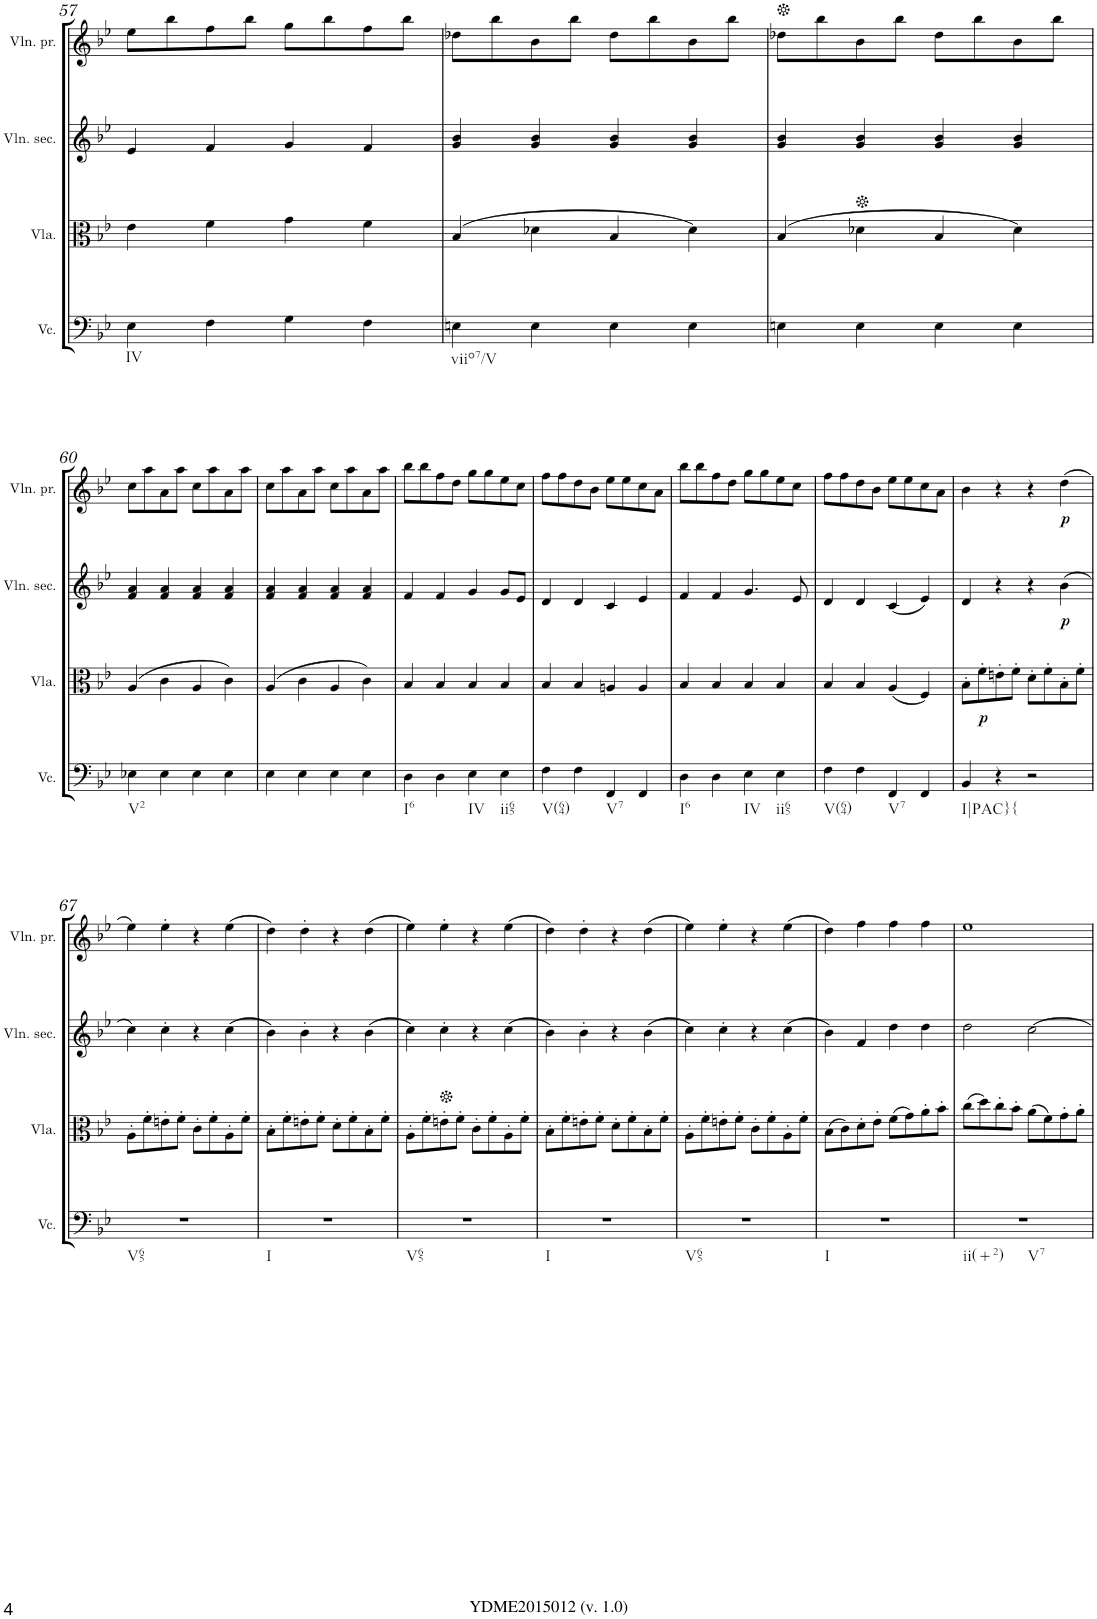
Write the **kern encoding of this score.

**kern	**kern	**dynam	**kern	**dynam	**kern	**dynam
*part4	*part3	*part3	*part2	*part2	*part1	*part1
*staff4	*staff3	*staff3	*staff2	*staff2	*staff1	*staff1
*I"Violoncelle	*I"Viola	*	*I"Violino secondo	*	*I"Violino primo	*
*I'Vc.	*I'Vla.	*	*I'Vln. sec.	*	*I'Vln. pr.	*
!!LO:PB:g=z
*clefF4	*clefC3	*	*clefG2	*	*clefG2	*
*k[b-e-]	*k[b-e-]	*	*k[b-e-]	*	*k[b-e-]	*
*M2/2	*M2/2	*	*M2/2	*	*M2/2	*
=57	=57	=57	=57	=57	=57	=57
!LO:TX:b:t=IV	!	!	!	!	!	!
4E-\	4e-\	.	4e-/	.	8ee-\L	.
.	.	.	.	.	8bb-\	.
4F\	4f\	.	4f/	.	8ff\	.
.	.	.	.	.	8bb-\J	.
4G\	4g\	.	4g/	.	8gg\L	.
.	.	.	.	.	8bb-\	.
4F\	4f\	.	4f/	.	8ff\	.
.	.	.	.	.	8bb-\J	.
=58	=58	=58	=58	=58	=58	=58
!LO:TX:b:t=viio7/V	!	!	!	!	!	!
4En\	(>4B-/	.	4g/ 4b-/	.	8dd-X\L	.
.	.	.	.	.	8bb-\	.
4E\	4d-X\	.	4g/ 4b-/	.	8b-\	.
.	.	.	.	.	8bb-\J	.
4E\	4B-/	.	4g/ 4b-/	.	8dd-\L	.
.	.	.	.	.	8bb-\	.
4E\	4d-\)	.	4g/ 4b-/	.	8b-\	.
.	.	.	.	.	8bb-\J	.
=59	=59	=59	=59	=59	=59	=59
4En\	(>4B-/	.	4g/ 4b-/	.	8dd-X\L	.
.	.	.	.	.	8bb-\	.
4E\	4d-X\	.	4g/ 4b-/	.	8b-\	.
.	.	.	.	.	8bb-\J	.
4E\	4B-/	.	4g/ 4b-/	.	8dd-\L	.
.	.	.	.	.	8bb-\	.
4E\	4d-\)	.	4g/ 4b-/	.	8b-\	.
.	.	.	.	.	8bb-\J	.
!!LO:LB:g=z
=60	=60	=60	=60	=60	=60	=60
!LO:TX:b:t=V2	!	!	!	!	!	!
4E-X\	(>4A/	.	4f/ 4a/	.	8cc\L	.
.	.	.	.	.	8aa\	.
4E-\	4c\	.	4f/ 4a/	.	8a\	.
.	.	.	.	.	8aa\J	.
4E-\	4A/	.	4f/ 4a/	.	8cc\L	.
.	.	.	.	.	8aa\	.
4E-\	4c\)	.	4f/ 4a/	.	8a\	.
.	.	.	.	.	8aa\J	.
=61	=61	=61	=61	=61	=61	=61
4E-\	(>4A/	.	4f/ 4a/	.	8cc\L	.
.	.	.	.	.	8aa\	.
4E-\	4c\	.	4f/ 4a/	.	8a\	.
.	.	.	.	.	8aa\J	.
4E-\	4A/	.	4f/ 4a/	.	8cc\L	.
.	.	.	.	.	8aa\	.
4E-\	4c\)	.	4f/ 4a/	.	8a\	.
.	.	.	.	.	8aa\J	.
=62	=62	=62	=62	=62	=62	=62
!LO:TX:b:t=I6	!	!	!	!	!	!
4D\	4B-/	.	4f/	.	8bb-\L	.
.	.	.	.	.	8bb-\	.
4D\	4B-/	.	4f/	.	8ff\	.
.	.	.	.	.	8dd\J	.
!LO:TX:b:t=IV	!	!	!	!	!	!
4E-\	4B-/	.	4g/	.	8gg\L	.
.	.	.	.	.	8gg\	.
!LO:TX:b:t=ii65	!	!	!	!	!	!
4E-\	4B-/	.	8g/L	.	8ee-\	.
.	.	.	8e-/J	.	8cc\J	.
=63	=63	=63	=63	=63	=63	=63
!LO:TX:b:t=V(64)	!	!	!	!	!	!
4F\	4B-/	.	4d/	.	8ff\L	.
.	.	.	.	.	8ff\	.
4F\	4B-/	.	4d/	.	8dd\	.
.	.	.	.	.	8b-\J	.
!LO:TX:b:t=V7	!	!	!	!	!	!
4FF/	4An/	.	4c/	.	8ee-\L	.
.	.	.	.	.	8ee-\	.
4FF/	4A/	.	4e-/	.	8cc\	.
.	.	.	.	.	8a\J	.
=64	=64	=64	=64	=64	=64	=64
!LO:TX:b:t=I6	!	!	!	!	!	!
4D\	4B-/	.	4f/	.	8bb-\L	.
.	.	.	.	.	8bb-\	.
4D\	4B-/	.	4f/	.	8ff\	.
.	.	.	.	.	8dd\J	.
!LO:TX:b:t=IV	!	!	!	!	!	!
4E-\	4B-/	.	4.g/	.	8gg\L	.
.	.	.	.	.	8gg\	.
!LO:TX:b:t=ii65	!	!	!	!	!	!
4E-\	4B-/	.	.	.	8ee-\	.
.	.	.	8e-/	.	8cc\J	.
=65	=65	=65	=65	=65	=65	=65
!LO:TX:b:t=V(64)	!	!	!	!	!	!
4F\	4B-/	.	4d/	.	8ff\L	.
.	.	.	.	.	8ff\	.
4F\	4B-/	.	4d/	.	8dd\	.
.	.	.	.	.	8b-\J	.
!LO:TX:b:t=V7	!	!	!	!	!	!
4FF/	(<4A/	.	(<4c/	.	8ee-\L	.
.	.	.	.	.	8ee-\	.
4FF/	4F/)	.	4e-/)	.	8cc\	.
.	.	.	.	.	8a\J	.
=66	=66	=66	=66	=66	=66	=66
!LO:TX:b:t=I|PAC}{	!	!	!	!	!	!
4BB-/	8B-'\L	.	4d/	.	4b-\	.
!	!	!LO:DY:b	!	!	!	!
.	8f'\	p	.	.	.	.
4r	8en'\	.	4r	.	4r	.
.	8f'\J	.	.	.	.	.
2r	8d'\L	.	4r	.	4r	.
.	8f'\	.	.	.	.	.
!	!	!	!	!LO:DY:b	!	!LO:DY:b
.	8B-'\	.	(>4b-\	p	(>4dd\	p
.	8f'\J	.	.	.	.	.
!!LO:LB:g=z
=67	=67	=67	=67	=67	=67	=67
!LO:TX:b:t=V65	!	!	!	!	!	!
1r	8A'\L	.	4cc\)	.	4ee-\)	.
.	8f'\	.	.	.	.	.
.	8en'\	.	4cc'\	.	4ee-'\	.
.	8f'\J	.	.	.	.	.
.	8c'\L	.	4r	.	4r	.
.	8f'\	.	.	.	.	.
.	8A'\	.	(>4cc\	.	(>4ee-\	.
.	8f'\J	.	.	.	.	.
=68	=68	=68	=68	=68	=68	=68
!LO:TX:b:t=I	!	!	!	!	!	!
1r	8B-'\L	.	4b-\)	.	4dd\)	.
.	8f'\	.	.	.	.	.
.	8en'\	.	4b-'\	.	4dd'\	.
.	8f'\J	.	.	.	.	.
.	8d'\L	.	4r	.	4r	.
.	8f'\	.	.	.	.	.
.	8B-'\	.	(>4b-\	.	(>4dd\	.
.	8f'\J	.	.	.	.	.
=69	=69	=69	=69	=69	=69	=69
!LO:TX:b:t=V65	!	!	!	!	!	!
1r	8A'\L	.	4cc\)	.	4ee-\)	.
.	8f'\	.	.	.	.	.
.	8en'\	.	4cc'\	.	4ee-'\	.
.	8f'\J	.	.	.	.	.
.	8c'\L	.	4r	.	4r	.
.	8f'\	.	.	.	.	.
.	8A'\	.	(>4cc\	.	(>4ee-\	.
.	8f'\J	.	.	.	.	.
=70	=70	=70	=70	=70	=70	=70
!LO:TX:b:t=I	!	!	!	!	!	!
1r	8B-'\L	.	4b-\)	.	4dd\)	.
.	8f'\	.	.	.	.	.
.	8en'\	.	4b-'\	.	4dd'\	.
.	8f'\J	.	.	.	.	.
.	8d'\L	.	4r	.	4r	.
.	8f'\	.	.	.	.	.
.	8B-'\	.	(>4b-\	.	(>4dd\	.
.	8f'\J	.	.	.	.	.
=71	=71	=71	=71	=71	=71	=71
!LO:TX:b:t=V65	!	!	!	!	!	!
1r	8A'\L	.	4cc\)	.	4ee-\)	.
.	8f'\	.	.	.	.	.
.	8en'\	.	4cc'\	.	4ee-'\	.
.	8f'\J	.	.	.	.	.
.	8c'\L	.	4r	.	4r	.
.	8f'\	.	.	.	.	.
.	8A'\	.	(>4cc\	.	(>4ee-\	.
.	8f'\J	.	.	.	.	.
=72	=72	=72	=72	=72	=72	=72
!LO:TX:b:t=I	!	!	!	!	!	!
1r	(>8B-\L	.	4b-\)	.	4dd\)	.
.	8c\)	.	.	.	.	.
.	8d'\	.	4f/	.	4ff\	.
.	8e-'\J	.	.	.	.	.
.	(>8f\L	.	4dd\	.	4ff\	.
.	8g\)	.	.	.	.	.
.	8a'\	.	4dd\	.	4ff\	.
.	8b-'\J	.	.	.	.	.
=73	=73	=73	=73	=73	=73	=73
!LO:TX:b:t=ii(+2)	!	!	!	!	!	!
!LO:TX:b:t=V7	!	!	!	!	!	!
1r	(>8cc\L	.	2dd\	.	1ee-	.
.	8dd\)	.	.	.	.	.
.	8cc'\	.	.	.	.	.
.	8b-'\J	.	.	.	.	.
.	(>8a\L	.	[2cc\	.	.	.
.	8f\)	.	.	.	.	.
.	8g'\	.	.	.	.	.
.	8a'\J	.	.	.	.	.
=	=	=	=	=	=	=
*-	*-	*-	*-	*-	*-	*-
